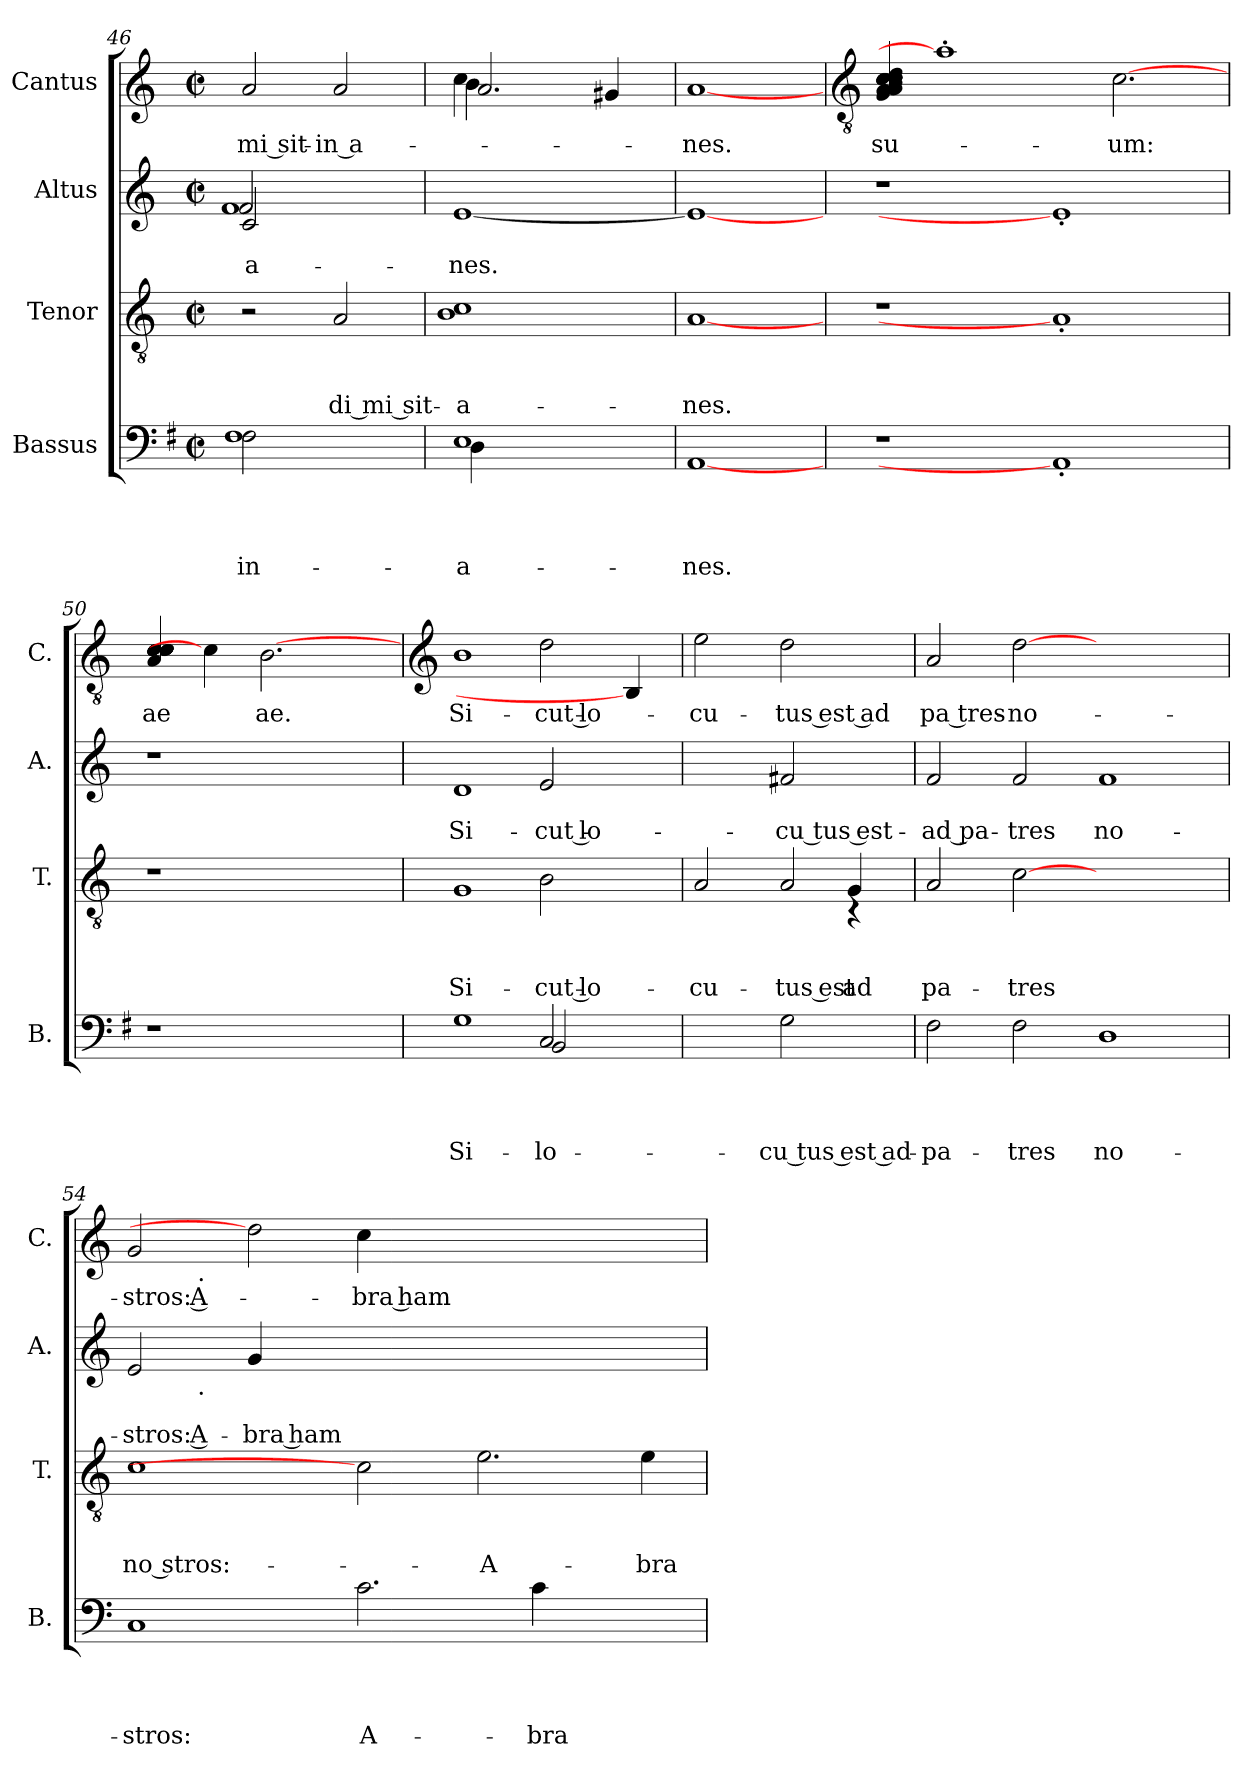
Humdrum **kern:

**kern	**text	**text	**text	**text	**kern	**text	**text	**text	**kern	**text	**text	**kern	**text
*part4	*part4	*part4	*part4	*part4	*part3	*part3	*part3	*part3	*part2	*part2	*part2	*part1	*part1
*staff4	*staff4	*staff4	*staff4	*staff4	*staff3	*staff3	*staff3	*staff3	*staff2	*staff2	*staff2	*staff1	*staff1
*I"Bassus	*	*	*	*	*I"Tenor	*	*	*	*I"Altus	*	*	*I"Cantus	*
*I'B.	*	*	*	*	*I'T.	*	*	*	*I'A.	*	*	*I'C.	*
*clefF4	*	*	*	*	*clefGv2	*	*	*	*clefG2	*	*	*clefG2	*
*k[f#]	*	*	*	*	*k[]	*	*	*	*k[]	*	*	*k[]	*
*G:	*	*	*	*	*C:	*	*	*	*C:	*	*	*C:	*
*M2/2	*	*	*	*	*M2/2	*	*	*	*M2/2	*	*	*M2/2	*
*met(c|)	*	*	*	*	*met(c|)	*	*	*	*met(c|)	*	*	*met(c|)	*
=46	=46	=46	=46	=46	=46	=46	=46	=46	=46	=46	=46	=46	=46
!	!	!	!	!LO:LY:b:rj	!	!	!	!	!	!	!	!	!
*^	*	*	*	*	*	*	*	*	*	*	*	*	*
!	!	!	!	!	!LO:LY:b	!	!	!	!	!	!	!LO:LY:b:rj	!	!
*	*	*	*	*	*	*	*	*	*	*^	*	*	*	*
!	!	!	!	!	!	!	!	!	!	!	!	!	!LO:LY:b	!	!
*	*	*	*	*	*	*	*	*	*	*	*^	*	*	*	*
!	!	!	!	!	!	!	!	!	!	!	!	!	!	!LO:LY:b	!	!LO:LY:b:rj
2F#\	1F#	.	.	.	-in-	2r	.	.	.	2c/	2f/	1f	.	-a-	2a/	-mi sit-
!	!	!	!	!	!	!	!	!	!LO:LY:b:rj	!	!	!	!	!	!	!LO:LY:b
2ryy	.	.	.	.	.	2A/	.	.	di mi sit-	2ryy	2ryy	.	.	.	2a/	-in a-
*	*	*	*	*	*	*	*	*	*	*	*v	*v	*	*	*	*
=47	=47	=47	=47	=47	=47	=47	=47	=47	=47	=47	=47	=47	=47	=47	=47
!	!	!	!	!	!LO:LY:b:rj	!	!	!	!LO:LY:b	!	!	!	!LO:LY:b	!	!
*	*	*	*	*	*	*	*	*	*	*	*	*	*	*^	*
*	*	*	*	*	*	*	*	*	*	*v	*v	*	*	*	*^	*
1E	4D\	.	.	.	-a-	1B 1c	.	.	-a-	[<1e	.	-nes.	4cc\	4b\	2.a/	.
.	2.ryy	.	.	.	.	.	.	.	.	.	.	.	2.ryy	2.ryy	.	.
.	.	.	.	.	.	.	.	.	.	.	.	.	.	.	4g#X/	.
*v	*v	*	*	*	*	*	*	*	*	*	*	*	*	*	*	*
=48	=48	=48	=48	=48	=48	=48	=48	=48	=48	=48	=48	=48	=48	=48	=48
!	!	!	!	!LO:LY:b	!	!	!	!LO:LY:b	!	!	!	!	!	!	!LO:LY:b
*	*	*	*	*	*	*	*	*	*	*	*	*v	*v	*v	*
[1AA	.	.	.	-nes.	[1A	.	.	-nes.	1e_	.	.	[1a	-nes.
!!LO:LB:g=z
=49	=49	=49	=49	=49	=49	=49	=49	=49	=49	=49	=49	=49	=49
*	*	*	*	*	*	*	*	*	*	*	*	*clefGv2	*
!	!	!	!	!	!	!	!	!	!	!	!	!	!LO:LY:b
1r	.	.	.	.	1r	.	.	.	1r	.	.	(4G/ 4A/ 4A/ 4B/ 4c/ 4c/ 4c/ 4c/ 4c/ 4c/ 4c/ 4d/	su-
.	.	.	.	.	.	.	.	.	.	.	.	1a'<]	.
1AA'<]	.	.	.	.	1A'<]	.	.	.	1e'<]	.	.	.	.
!	!	!	!	!	!	!	!	!	!	!	!	!	!LO:LY:b
.	.	.	.	.	.	.	.	.	.	.	.	[2.c	-um:
=50	=50	=50	=50	=50	=50	=50	=50	=50	=50	=50	=50	=50	=50
!	!	!	!	!	!	!	!	!	!	!	!	!	!LO:LY:b
1r	.	.	.	.	1r	.	.	.	1r	.	.	4A/ 4c/ 4c/ 4c/ 4c/ 4c/ 4c/ 4c/ 4c/ 4c/ 4c/	-ae
.	.	.	.	.	.	.	.	.	.	.	.	4c]	.
!	!	!	!	!	!	!	!	!	!	!	!	!	!LO:LY:b
.	.	.	.	.	.	.	.	.	.	.	.	[2.B	-ae.
4ryy	.	.	.	.	4ryy	.	.	.	4ryy	.	.	.	.
!!LO:PB:g=z
=51	=51	=51	=51	=51	=51	=51	=51	=51	=51	=51	=51	=51	=51
*	*	*	*	*	*	*	*	*	*	*	*	*clefG2	*
*k[]	*	*	*	*	*	*	*	*	*	*	*	*	*
*C:	*	*	*	*	*	*	*	*	*	*	*	*	*
!	!	!	!	!LO:LY:b	!	!	!	!LO:LY:b	!	!	!LO:LY:b	!	!LO:LY:b
*^	*	*	*	*	*^	*	*	*	*^	*	*	*^	*
*	*^	*	*	*	*	*	*	*	*	*	*	*	*	*	*	*	*
1G	2ryy	2ryy	.	.	.	Si-	1G	2ryy	.	.	Si-	1d	2ryy	.	Si-	1b	2ryy	Si-
!	!	!	!	!	!	!LO:LY:b	!	!	!	!	!	!	!	!	!	!	!	!
!	!	!	!	!	!	!LO:LY:b	!	!	!	!	!LO:LY:b:rj	!	!	!	!LO:LY:b	!	!	!LO:LY:b:rj
.	2C/	2BB/	.	.	.	lo-	.	2B\	.	.	-cut lo-	.	2e/	.	-cut lo-	.	2dd\	-cut lo-
4ryy	4ryy	4ryy	.	.	.	.	4ryy	4ryy	.	.	.	4ryy	4ryy	.	.	4B]	4ryy	.
=52	=52	=52	=52	=52	=52	=52	=52	=52	=52	=52	=52	=52	=52	=52	=52	=52	=52	=52
!	!	!	!	!	!	!	!	!	!	!	!LO:LY:b	!	!	!	!	!	!	!LO:LY:b
*	*	*	*	*	*	*	*	*	*	*	*	*v	*v	*	*	*	*	*
*v	*v	*v	*	*	*	*	*	*^	*	*	*	*	*	*	*v	*v	*
2ryy	.	.	.	.	2A/	2.ryy	2.ryy	.	.	-cu-	2ryy	.	.	2ee\	-cu-
!	!	!	!	!LO:LY:b:rj	!	!	!	!	!	!LO:LY:b	!	!	!LO:LY:b:rj	!	!LO:LY:b
2G\	.	.	.	-cu tus est ad-	2A/	.	.	.	.	-tus est	2f#X/	.	-cu tus est-	2dd\	-tus est ad
!	!	!	!	!	!	!	!	!	!	!LO:LY:b	!	!	!	!	!
.	.	.	.	.	.	4rC	4G/	.	.	ad	.	.	.	.	.
=53	=53	=53	=53	=53	=53	=53	=53	=53	=53	=53	=53	=53	=53	=53	=53
!	!	!	!	!LO:LY:b	!	!	!	!	!	!LO:LY:b	!	!	!LO:LY:b:rj	!	!LO:LY:b:rj
*	*	*	*	*	*v	*v	*v	*	*	*	*	*	*	*	*
2F\	.	.	.	-pa-	2A/	.	.	pa-	2f/	.	-ad pa-	2a/	pa tres-
!	!	!	!	!LO:LY:b	!	!	!	!LO:LY:b	!	!	!LO:LY:b	!	!LO:LY:b
2F\	.	.	.	-tres	[2c	.	.	-tres	2f/	.	-tres	[2dd	-no-
!	!	!	!	!LO:LY:b	!	!	!	!	!	!	!LO:LY:b	!	!
1D	.	.	.	no-	1ryy	.	.	.	1f	.	no-	1ryy	.
=54	=54	=54	=54	=54	=54	=54	=54	=54	=54	=54	=54	=54	=54
!	!	!	!	!LO:LY:b	!	!	!	!LO:LY:b:rj	!	!	!LO:LY:b	!	!LO:LY:b
*	*	*	*	*	*	*	*	*	*^	*	*	*^	*
1C	.	.	.	-stros:	1c	.	.	no stros:-	2e/	4ryy	.	-stros: A-	2g/	4ryy	-stros: A-
.	.	.	.	.	.	.	.	.	.	32ryy	.	.	.	32ryy	.
!	!	!	!	!	!	!	!	!	!	!	!	!	!	!LO:TX:b:t=.	!
!	!	!	!	!	!	!	!	!	!	!LO:TX:b:t=.	!	!	!	!	!
.	.	.	.	.	.	.	.	.	.	1ryy	.	.	.	1ryy	.
!	!	!	!	!	!	!	!	!	!	!	!	!LO:LY:b	!	!	!
.	.	.	.	.	.	.	.	.	4g/	.	.	-bra ham	2dd]	.	.
.	.	.	.	.	.	.	.	.	1..ryy	.	.	.	.	.	.
!	!	!	!	!LO:LY:b	!	!	!	!	!	!	!	!	!	!	!LO:LY:b
2.c\	.	.	.	A-	2c]	.	.	.	.	.	.	.	4cc\	.	-bra ham
.	.	.	.	.	.	.	.	.	.	.	.	.	1ryy	.	.
.	.	.	.	.	.	.	.	.	.	1ryy	.	.	.	1ryy	.
!	!	!	!	!	!	!	!	!LO:LY:b	!	!	!	!	!	!	!
.	.	.	.	.	2.e\	.	.	-A-	.	.	.	.	.	.	.
!	!	!	!	!LO:LY:b	!	!	!	!	!	!	!	!	!	!	!
4c\	.	.	.	-bra-	.	.	.	.	.	.	.	.	.	.	.
2ryy	.	.	.	.	.	.	.	.	.	.	.	.	.	.	.
!	!	!	!	!	!	!	!	!LO:LY:b	!	!	!	!	!	!	!
.	.	.	.	.	4e\	.	.	-bra-	.	.	.	.	4ryy	.	.
.	.	.	.	.	.	.	.	.	.	8..ryy	.	.	.	8..ryy	.
*	*	*	*	*	*	*	*	*	*v	*v	*	*	*	*	*
*	*	*	*	*	*	*	*	*	*	*	*	*v	*v	*
=	=	=	=	=	=	=	=	=	=	=	=	=	=
*-	*-	*-	*-	*-	*-	*-	*-	*-	*-	*-	*-	*-	*-
